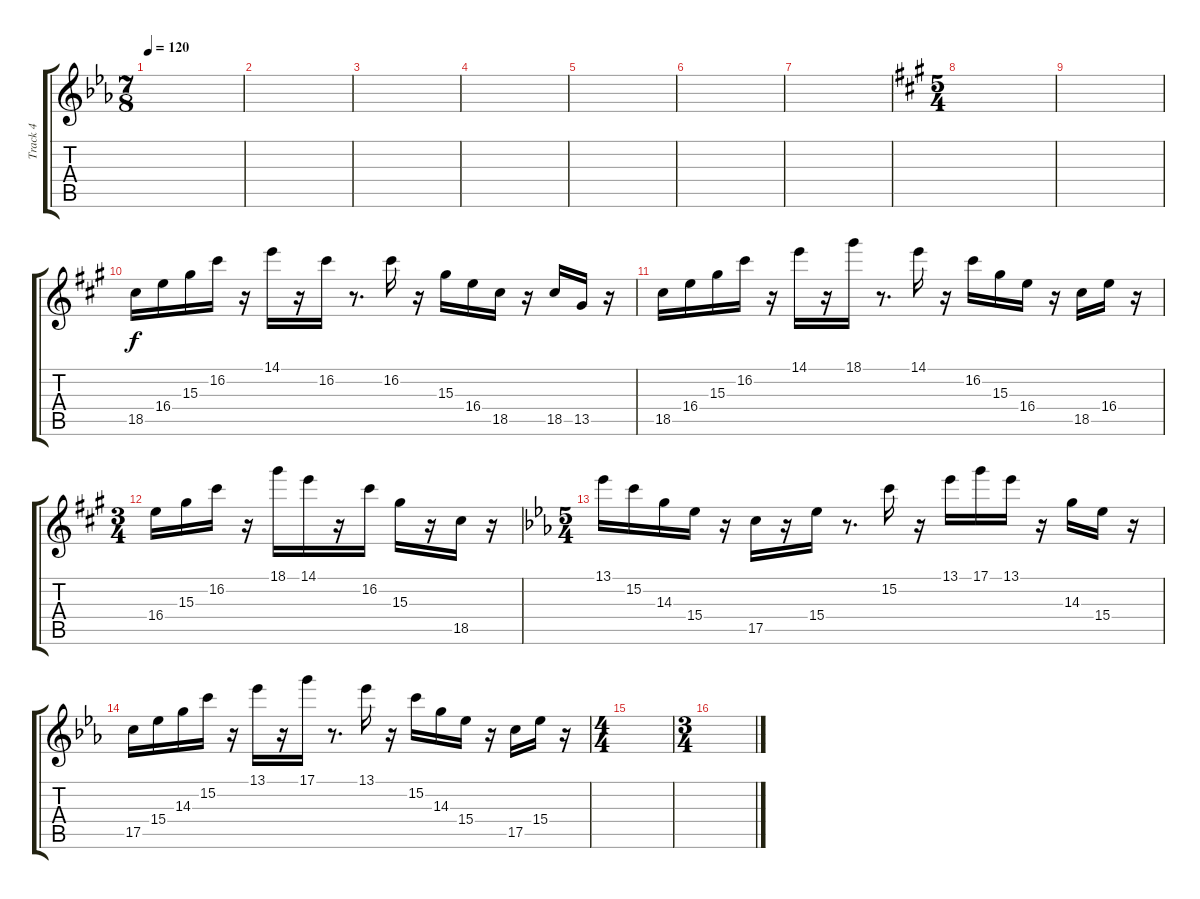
\track ("Track 4" "Track 4") {instrument distortionguitar}
\staff {score tabs}
\tuning (D4 A3 F3 C3 G2 C2) {hide}
\ts (7 8)
\tempo 120
\clef g2
\ks eb
|
|
|
|
|
|
|
\ts (5 4)
\ks a
|
|
18.5.16 16.4.16 15.3.16 16.2.16 r.16 14.1.16 r.16 16.2.16 r.8{d} 16.2.16 r.16 15.3.16 16.4.16 18.5.16 r.16 18.5.16 13.5.16 r.16 |
18.5.16 16.4.16 15.3.16 16.2.16 r.16 14.1.16 r.16 18.1.16 r.8{d} 14.1.16 r.16 16.2.16 15.3.16 16.4.16 r.16 18.5.16 16.4.16 r.16 |
\ts (3 4)
16.4.16 15.3.16 16.2.16 r.16 18.1.16 14.1.16 r.16 16.2.16 15.3.16 r.16 18.5.16 r.16 |
\ts (5 4)
\ks eb
13.1.16 15.2.16 14.3.16 15.4.16 r.16 17.5.16 r.16 15.4.16 r.8{d} 15.2.16 r.16 13.1.16 17.1.16 13.1.16 r.16 14.3.16 15.4.16 r.16 |
17.5.16 15.4.16 14.3.16 15.2.16 r.16 13.1.16 r.16 17.1.16 r.8{d} 13.1.16 r.16 15.2.16 14.3.16 15.4.16 r.16 17.5.16 15.4.16 r.16 |
\ts (4 4)
|
\ts (3 4)
